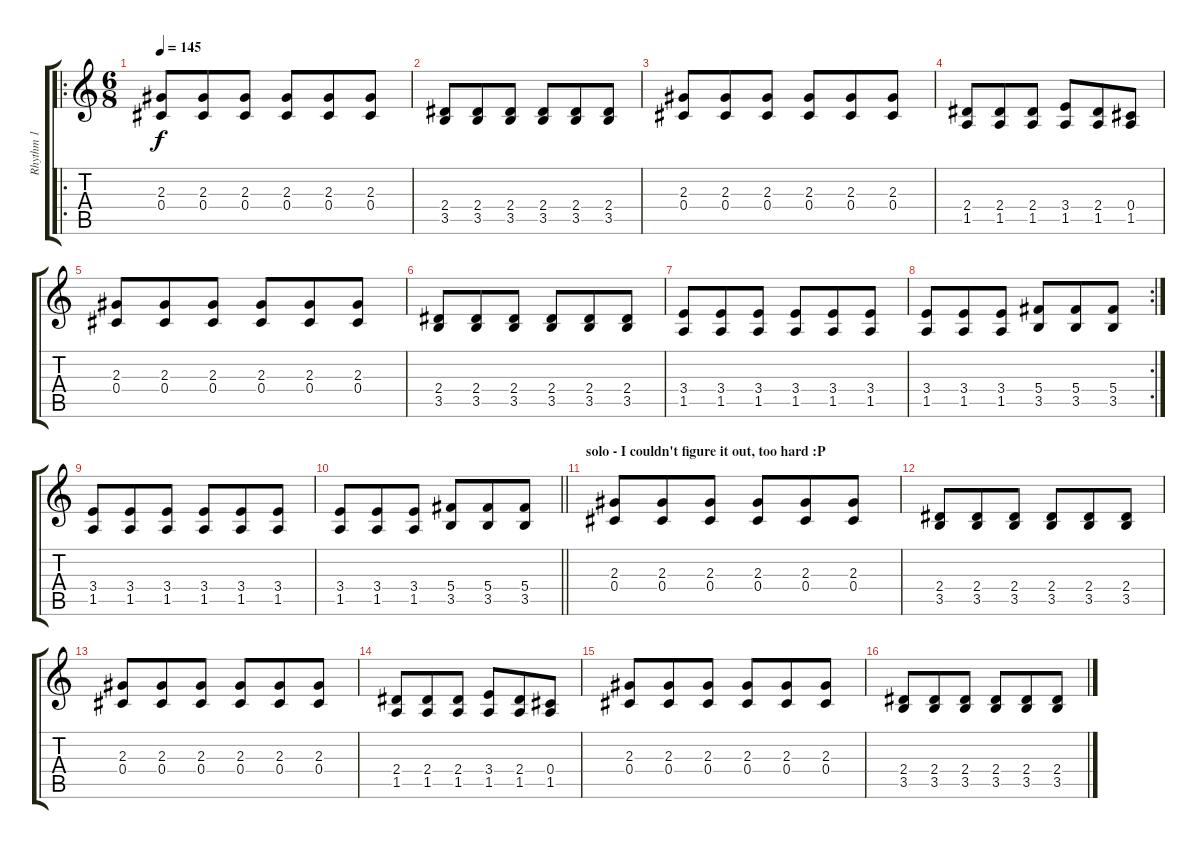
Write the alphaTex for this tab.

\track ("Rhythm 1" "Rhythm 1") {instrument distortionguitar}
\staff {score tabs}
\tuning (Eb4 Bb3 Gb3 Db3 Ab2 Eb2) {hide}
\ro
\ts (6 8)
\tempo 145
\clef g2
\ks c
(2.3 0.4).8{dy f} (2.3 0.4).8 (2.3 0.4).8 (2.3 0.4).8 (2.3 0.4).8 (2.3 0.4).8 |
(2.4 3.5).8 (2.4 3.5).8 (2.4 3.5).8 (2.4 3.5).8 (2.4 3.5).8 (2.4 3.5).8 |
(2.3 0.4).8 (2.3 0.4).8 (2.3 0.4).8 (2.3 0.4).8 (2.3 0.4).8 (2.3 0.4).8 |
(2.4 1.5).8 (2.4 1.5).8 (2.4 1.5).8 (3.4 1.5).8 (2.4 1.5).8 (0.4 1.5).8 |
(2.3 0.4).8 (2.3 0.4).8 (2.3 0.4).8 (2.3 0.4).8 (2.3 0.4).8 (2.3 0.4).8 |
(2.4 3.5).8 (2.4 3.5).8 (2.4 3.5).8 (2.4 3.5).8 (2.4 3.5).8 (2.4 3.5).8 |
(3.4 1.5).8 (3.4 1.5).8 (3.4 1.5).8 (3.4 1.5).8 (3.4 1.5).8 (3.4 1.5).8 |
\rc 2
(3.4 1.5).8 (3.4 1.5).8 (3.4 1.5).8 (5.4 3.5).8 (5.4 3.5).8 (5.4 3.5).8 |
(3.4 1.5).8 (3.4 1.5).8 (3.4 1.5).8 (3.4 1.5).8 (3.4 1.5).8 (3.4 1.5).8 |
\barLineRight lightlight
(3.4 1.5).8 (3.4 1.5).8 (3.4 1.5).8 (5.4 3.5).8 (5.4 3.5).8 (5.4 3.5).8 |
\section ("" "solo - I couldn't figure it out, too hard :P")
(2.3 0.4).8 (2.3 0.4).8 (2.3 0.4).8 (2.3 0.4).8 (2.3 0.4).8 (2.3 0.4).8 |
(2.4 3.5).8 (2.4 3.5).8 (2.4 3.5).8 (2.4 3.5).8 (2.4 3.5).8 (2.4 3.5).8 |
(2.3 0.4).8 (2.3 0.4).8 (2.3 0.4).8 (2.3 0.4).8 (2.3 0.4).8 (2.3 0.4).8 |
(2.4 1.5).8 (2.4 1.5).8 (2.4 1.5).8 (3.4 1.5).8 (2.4 1.5).8 (0.4 1.5).8 |
(2.3 0.4).8 (2.3 0.4).8 (2.3 0.4).8 (2.3 0.4).8 (2.3 0.4).8 (2.3 0.4).8 |
(2.4 3.5).8 (2.4 3.5).8 (2.4 3.5).8 (2.4 3.5).8 (2.4 3.5).8 (2.4 3.5).8
